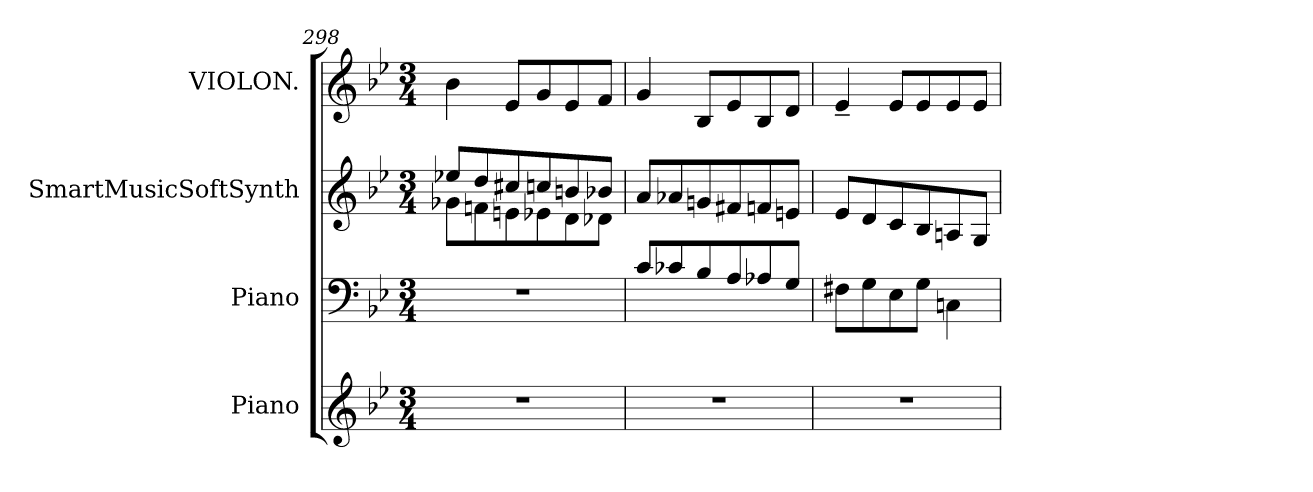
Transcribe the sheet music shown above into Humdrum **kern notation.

**kern	**kern	**kern	**kern
*part4	*part3	*part2	*part1
*staff4	*staff3	*staff2	*staff1
*I"Piano	*I"Piano	*I"SmartMusicSoftSynth	*I"VIOLON.
*I'P.	*	*	*
*clefG2	*clefF4	*clefG2	*clefG2
*k[b-e-]	*k[b-e-]	*k[b-e-]	*k[b-e-]
*M3/4	*M3/4	*M3/4	*M3/4
=298	=298	=298	=298
*	*	*^	*
2.r	2.r	8ee-X/L	8g-X\L	4b-\
.	.	8dd/	8fn\	.
.	.	8cc#X/	8en\	8e-/L
.	.	8ccn/	8e-X\	8g/
.	.	8bn/	8d\	8e-/
.	.	8b-X/J	8d-X\J	8f/J
*	*	*v	*v	*
=299	=299	=299	=299
2.r	8c\L	8a/L	4g/
.	8c-X\	8a-X/	.
.	8B-/	8gn/	8B-/L
.	8A/	8f#X/	8e-/
.	8A-X/	8fn/	8B-/
.	8G/J	8en/J	8d/J
=300	=300	=300	=300
2.r	8F#X\L	8e-/L	4e-~/
.	8G\	8d/	.
.	8E-\	8c/	8e-/L
.	8G\J	8B-/	8e-/
.	4Cn\	8An/	8e-/
.	.	8G/J	8e-/J
=	=	=	=
*-	*-	*-	*-
